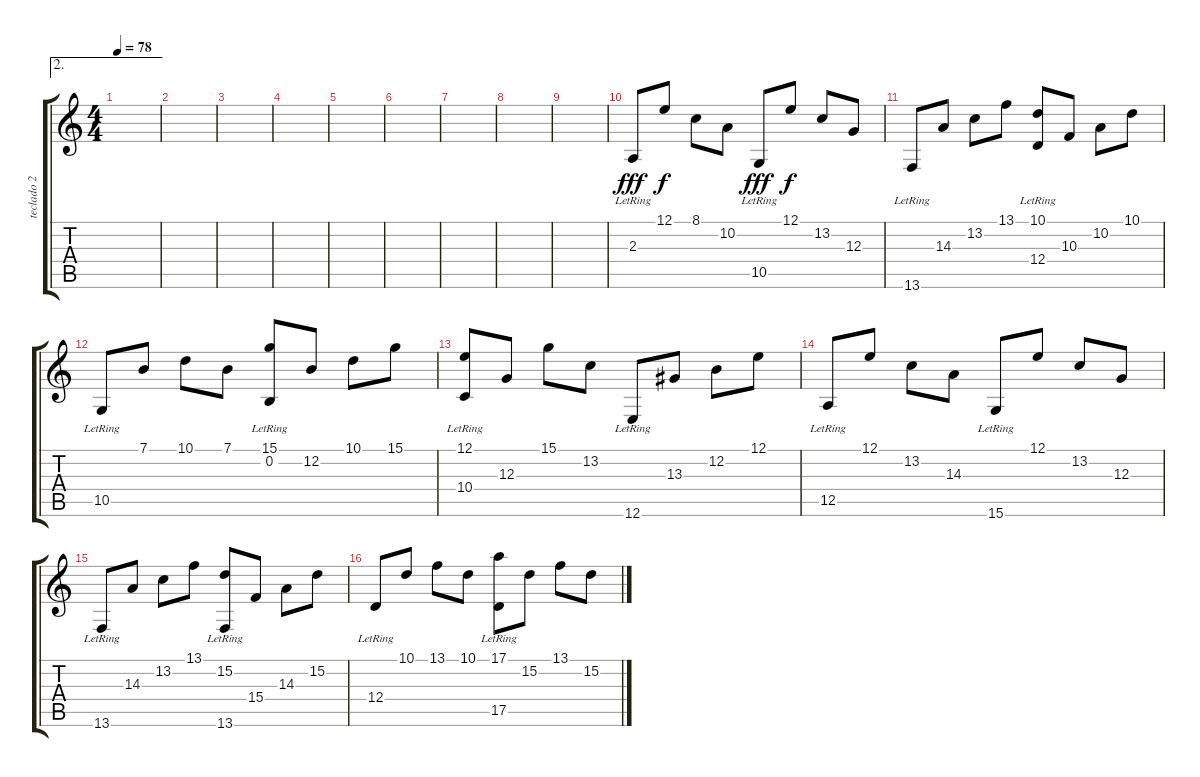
\track ("teclado 2" "teclado 2") {instrument electricpiano1}
\staff {score tabs}
\tuning (E4 B3 G3 D3 A2 E2) {hide}
\ae 2
\ts (4 4)
\tempo 78
\clef g2
\ks c
|
|
|
|
|
|
|
|
|
2.3{lr}.8{dy fff} 12.1.8{dy f} 8.1.8 10.2.8 10.5{lr}.8{dy fff} 12.1.8{dy f} 13.2.8 12.3.8 |
13.6{lr}.8 14.3.8 13.2.8 13.1.8 (10.1 12.4{lr}).8 10.3.8 10.2.8 10.1.8 |
10.5{lr}.8 7.1.8 10.1.8 7.1.8 (15.1 0.2{lr}).8 12.2.8 10.1.8 15.1.8 |
(12.1 10.4{lr}).8 12.3.8 15.1.8 13.2.8 12.6{lr}.8 13.3.8 12.2.8 12.1.8 |
12.5{lr}.8 12.1.8 13.2.8 14.3.8 15.6{lr}.8 12.1.8 13.2.8 12.3.8 |
13.6{lr}.8 14.3.8 13.2.8 13.1.8 (15.2 13.6{lr}).8 15.4.8 14.3.8 15.2.8 |
12.4{lr}.8 10.1.8 13.1.8 10.1.8 (17.1 17.5{lr}).8 15.2.8 13.1.8 15.2.8
